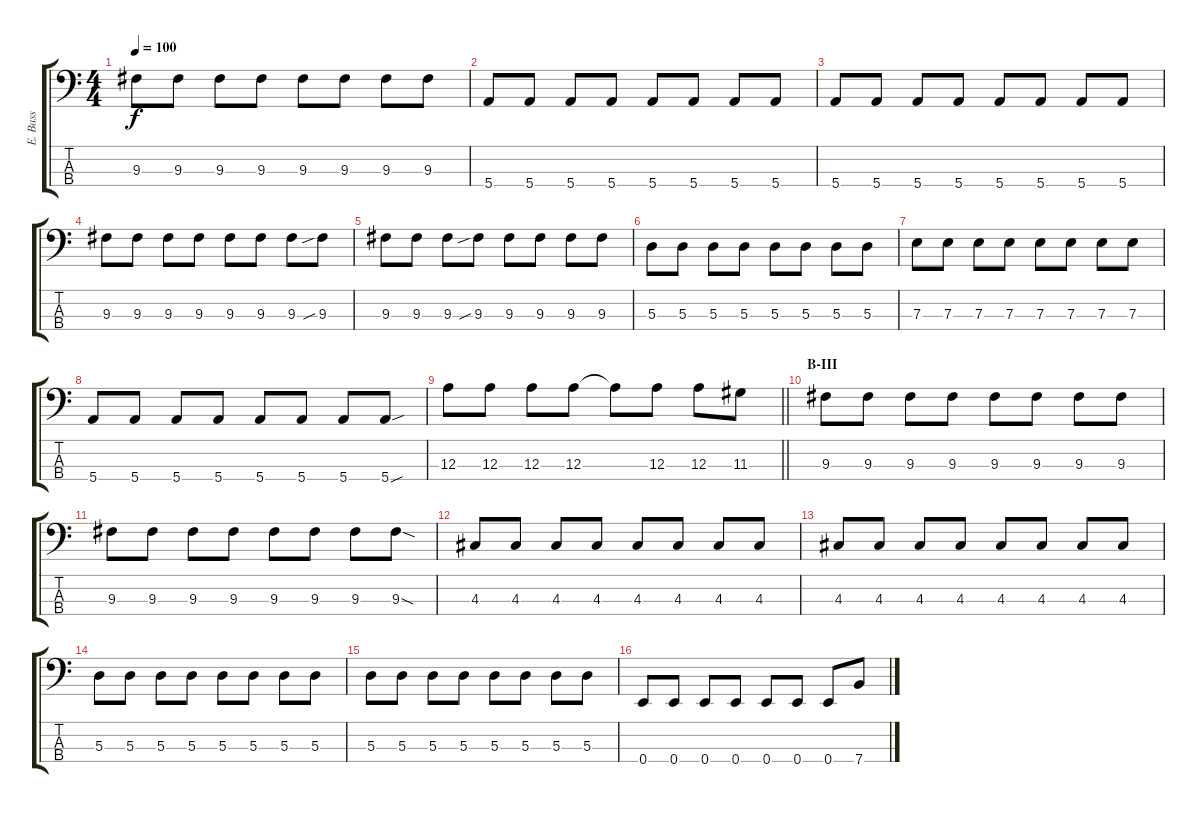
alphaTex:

\track ("E. Bass" "E. Bass") {instrument electricbassfinger}
\staff {score tabs}
\tuning (G2 D2 A1 E1) {hide}
\ts (4 4)
\tempo 100
\clef f4
\ks c
9.3.8{dy f} 9.3.8 9.3.8 9.3.8 9.3.8 9.3.8 9.3.8 9.3.8 |
5.4.8 5.4.8 5.4.8 5.4.8 5.4.8 5.4.8 5.4.8 5.4.8 |
5.4.8 5.4.8 5.4.8 5.4.8 5.4.8 5.4.8 5.4.8 5.4.8 |
9.3.8 9.3.8 9.3.8 9.3.8 9.3.8 9.3.8 9.3.8 9.3{sib}.8 |
9.3.8 9.3.8 9.3.8 9.3{sib}.8 9.3.8 9.3.8 9.3.8 9.3.8 |
5.3.8 5.3.8 5.3.8 5.3.8 5.3.8 5.3.8 5.3.8 5.3.8 |
7.3.8 7.3.8 7.3.8 7.3.8 7.3.8 7.3.8 7.3.8 7.3.8 |
5.4.8 5.4.8 5.4.8 5.4.8 5.4.8 5.4.8 5.4.8 5.4{sou}.8 |
\barLineRight lightlight
12.3.8 12.3.8 12.3.8 12.3.8 12.3{t}.8 12.3.8 12.3.8 11.3.8 |
\section ("" "B-III")
9.3.8 9.3.8 9.3.8 9.3.8 9.3.8 9.3.8 9.3.8 9.3.8 |
9.3.8 9.3.8 9.3.8 9.3.8 9.3.8 9.3.8 9.3.8 9.3{sod}.8 |
4.3.8 4.3.8 4.3.8 4.3.8 4.3.8 4.3.8 4.3.8 4.3.8 |
4.3.8 4.3.8 4.3.8 4.3.8 4.3.8 4.3.8 4.3.8 4.3.8 |
5.3.8 5.3.8 5.3.8 5.3.8 5.3.8 5.3.8 5.3.8 5.3.8 |
5.3.8 5.3.8 5.3.8 5.3.8 5.3.8 5.3.8 5.3.8 5.3.8 |
0.4.8 0.4.8 0.4.8 0.4.8 0.4.8 0.4.8 0.4.8 7.4.8
